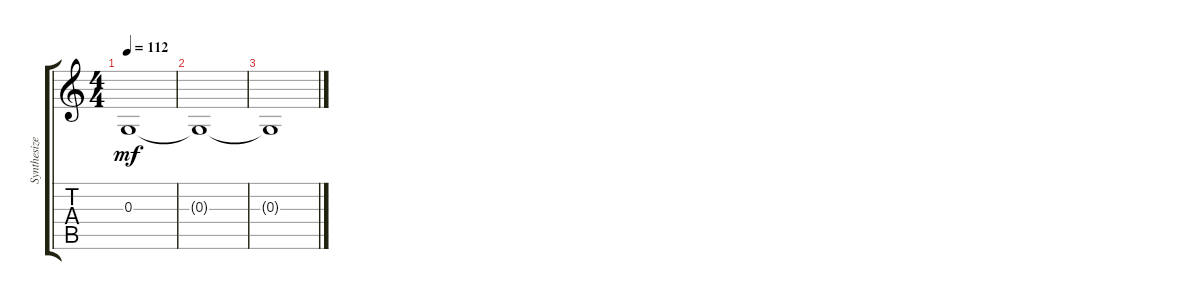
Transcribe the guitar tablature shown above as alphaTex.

\track ("Synthesizer" "Synthesize") {instrument pad8sweep}
\staff {score tabs}
\tuning (E4 B3 G3 D3 A2 E2) {hide}
\ts (4 4)
\tempo 112
\clef g2
\ks c
0.3{t}.1{dy mf} |
0.3{t}.1 |
0.3{t}.1
